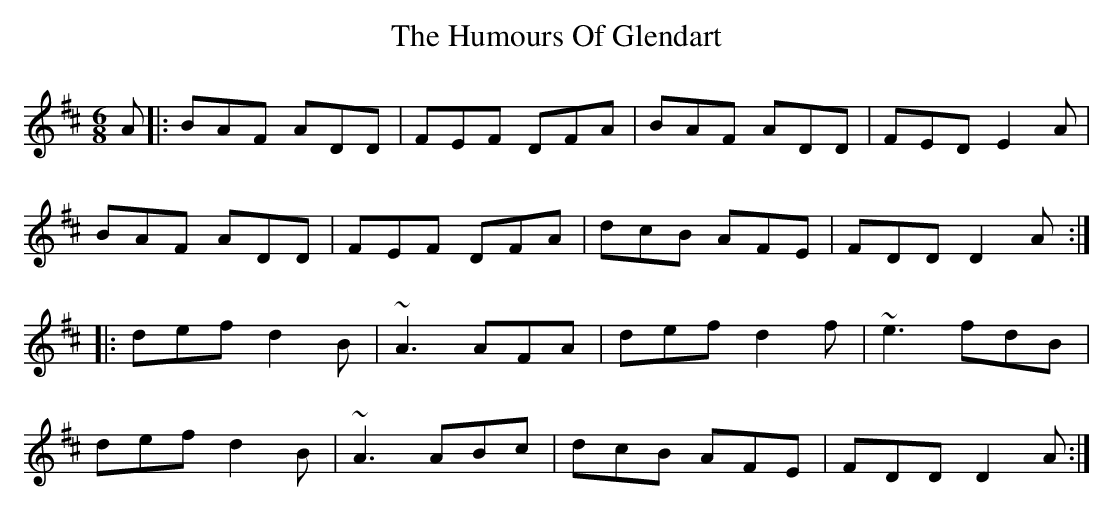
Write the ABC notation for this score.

X:1
T: The Humours Of Glendart
M: 6/8
L: 1/8
K: Dmaj
A |:BAF ADD|FEF DFA|BAF ADD|FED E2 A|
BAF ADD|FEF DFA|dcB AFE|FDD D2A:|
|:def d2B|~A3 AFA|def d2f|~e3 fdB|
def d2B|~A3 ABc|dcB AFE|FDD D2A:|
